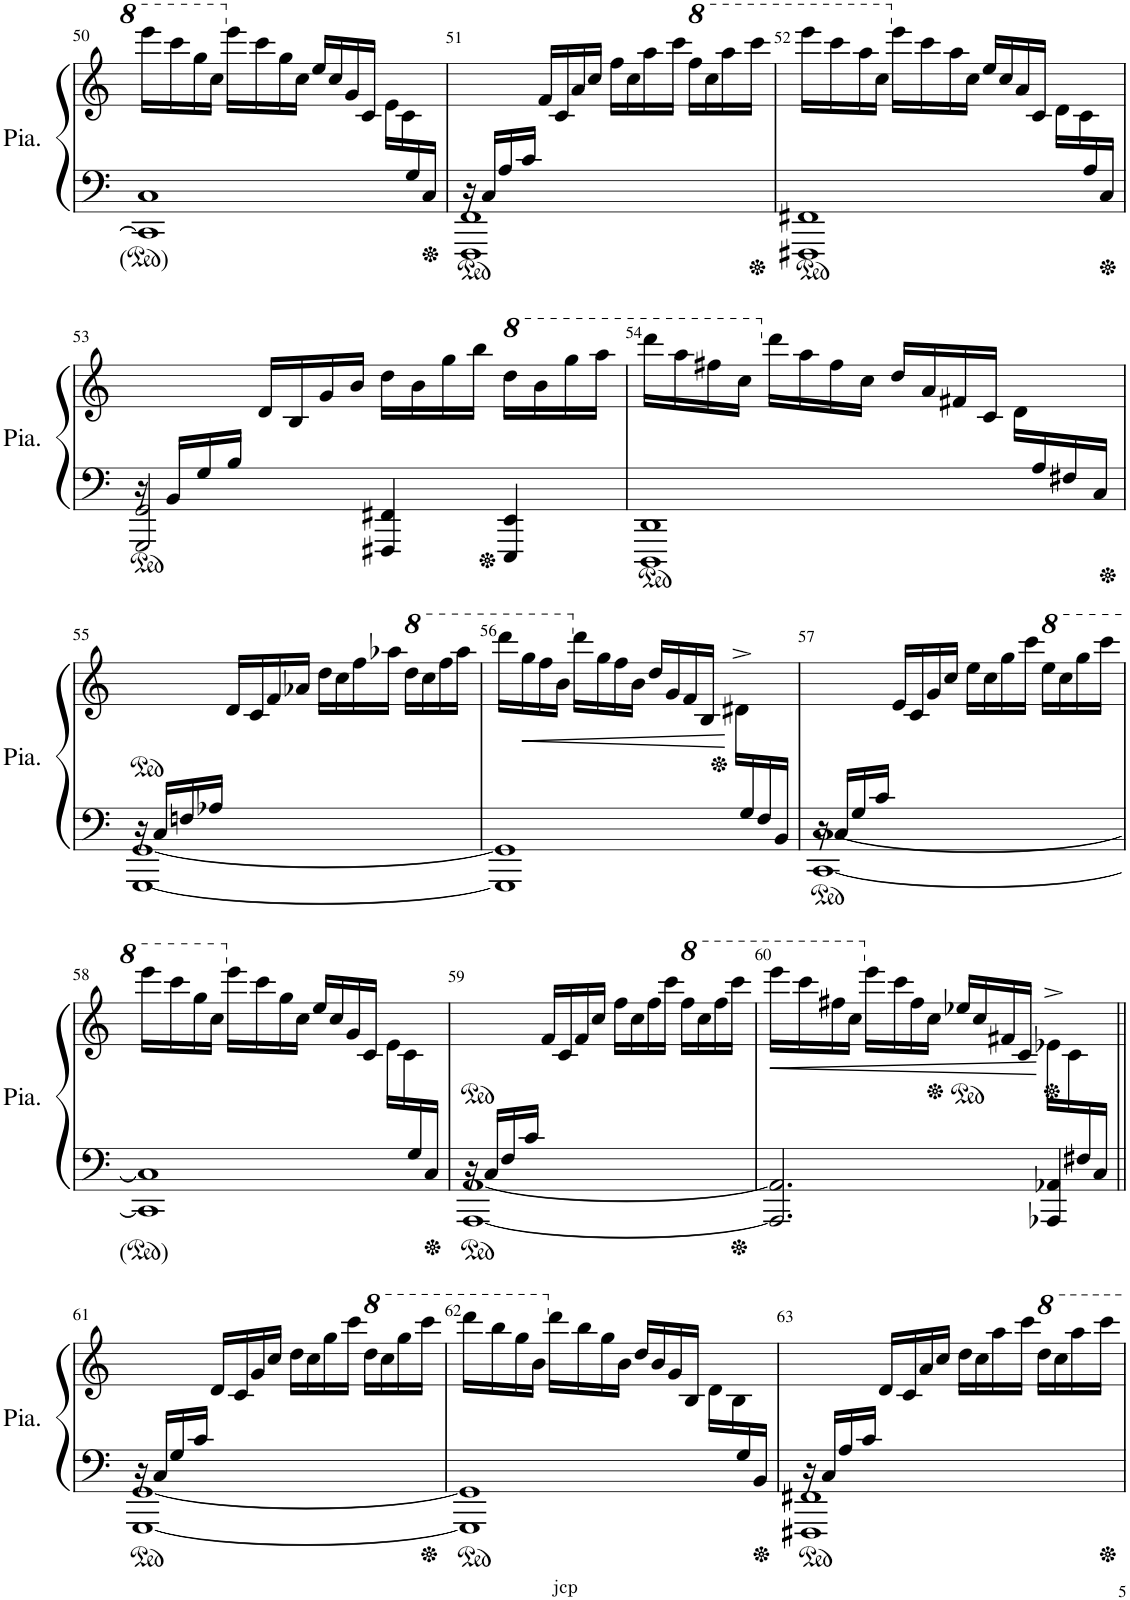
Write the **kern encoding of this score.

**kern	**kern	**dynam
*part1	*part1	*part1
*staff2	*staff1	*staff1/2
*I"Piano	*	*
*I'Pia.	*	*
!!LO:PB:g=z
*clefF4	*clefG2	*
*k[]	*k[]	*
*M4/4	*M4/4	*
*met(c)	*met(c)	*
=50	=50	=50
*^	*	*
2..ryy	1CC] 1C	16eeee\LL	.
.	.	16cccc\	.
.	.	16ggg\	.
.	.	16ccc\JJ	.
.	.	16eee\LL	.
.	.	16ccc\	.
.	.	16gg\	.
.	.	16cc\JJ	.
.	.	16ee/LL	.
.	.	16cc/	.
.	.	16g/	.
.	.	16c/JJ	.
.	.	16e\LL	.
.	.	16c\	.
16G/	.	8ryy	.
16C/JJ	.	.	.
=51	=51	=51	=51
16ryy	1FFF 1FF	16r	.
16C/LL	.	8.ryy	.
16A/	.	.	.
16c/JJ	.	.	.
2.ryy	.	16f/LL	.
.	.	16c/	.
.	.	16a/	.
.	.	16cc/JJ	.
.	.	16ff\LL	.
.	.	16cc\	.
.	.	16aa\	.
.	.	16ccc\JJ	.
*	*	*8va	*
.	.	16fff\LL	.
.	.	16ccc\	.
.	.	16aaa\	.
.	.	16cccc\JJ	.
=52	=52	=52	=52
2..ryy	1FFF#X 1FF#X	16eeee\LL	.
.	.	16cccc\	.
.	.	16aaa\	.
.	.	16ccc\JJ	.
*	*	*X8va	*
.	.	16eee\LL	.
.	.	16ccc\	.
.	.	16aa\	.
.	.	16cc\JJ	.
.	.	16ee/LL	.
.	.	16cc/	.
.	.	16a/	.
.	.	16c/JJ	.
.	.	16d\LL	.
.	.	16c\	.
16A/	.	8ryy	.
16C/JJ	.	.	.
!!LO:LB:g=z
=53	=53	=53	=53
16ryy	2GGG/ 2GG/	16r	.
16BB/LL	.	8.ryy	.
16G/	.	.	.
16B/JJ	.	.	.
2.ryy	.	16d/LL	.
.	.	16B/	.
.	.	16g/	.
.	.	16b/JJ	.
.	4FFF#X/ 4FF#X/	16dd\LL	.
.	.	16b\	.
.	.	16gg\	.
.	.	16bb\JJ	.
*	*	*8va	*
.	4EEE/ 4EE/	16ddd\LL	.
.	.	16bb\	.
.	.	16ggg\	.
.	.	16aaa\JJ	.
=54	=54	=54	=54
16ryy	1DDD 1DD	16dddd\LL	.
.	.	16aaa\	.
.	.	16fff#X\	.
.	.	16ccc\JJ	.
*	*	*X8va	*
.	.	16ddd\LL	.
.	.	16aa\	.
.	.	16ff#\	.
.	.	16cc\JJ	.
.	.	16dd/LL	.
.	.	16a/	.
.	.	16f#X/	.
.	.	16c/JJ	.
.	.	16d\LL	.
16A/	.	8.ryy	.
16F#X/	.	.	.
16C/JJ	.	.	.
!!LO:LB:g=z
=55	=55	=55	=55
*	*	*ped	*
16ryy	[1GGG [<1GG	16r	.
16C/LL	.	8.ryy	.
16Fn/	.	.	.
16A-X/JJ	.	.	.
2.ryy	.	16d/LL	.
.	.	16c/	.
.	.	16f/	.
.	.	16a-X/JJ	.
.	.	16dd\LL	.
.	.	16cc\	.
.	.	16ff\	.
.	.	16aa-X\JJ	.
*	*	*8va	*
.	.	16ddd\LL	.
.	.	16ccc\	.
.	.	16fff\	.
.	.	16aaa-\JJ	.
=56	=56	=56	=56
16ryy	1GGG] 1GG]	16dddd\LL	.
!	!	!	!LO:HP:b
.	.	16ggg\	<
.	.	16fff\	.
.	.	16bb\JJ	.
*	*	*X8va	*
.	.	16ddd\LL	.
.	.	16gg\	.
.	.	16ff\	.
.	.	16b\JJ	.
.	.	16dd/LL	.
.	.	16g/	.
.	.	16f/	.
.	.	16B/JJ	.
*	*	*Xped	*
.	.	16d#X^\LL	[
16G/	.	8.ryy	.
16F/	.	.	.
16BB/JJ	.	.	.
=57	=57	=57	=57
16ryy	[1CC [<1C	16r	.
16C/LL	.	8.ryy	.
16G/	.	.	.
16c/JJ	.	.	.
2.ryy	.	16e/LL	.
.	.	16c/	.
.	.	16g/	.
.	.	16cc/JJ	.
.	.	16ee\LL	.
.	.	16cc\	.
.	.	16gg\	.
.	.	16ccc\JJ	.
*	*	*8va	*
.	.	16eee\LL	.
.	.	16ccc\	.
.	.	16ggg\	.
.	.	16cccc\JJ	.
!!LO:LB:g=z
=58	=58	=58	=58
2..ryy	1CC] 1C]	16eeee\LL	.
.	.	16cccc\	.
.	.	16ggg\	.
.	.	16ccc\JJ	.
*	*	*X8va	*
.	.	16eee\LL	.
.	.	16ccc\	.
.	.	16gg\	.
.	.	16cc\JJ	.
.	.	16ee/LL	.
.	.	16cc/	.
.	.	16g/	.
.	.	16c/JJ	.
.	.	16e\LL	.
.	.	16c\	.
16G/	.	8ryy	.
16C/JJ	.	.	.
=59	=59	=59	=59
*ped	*	*	*
*	*	*ped	*
16ryy	[1AAA [<1AA	16r	.
16C/LL	.	8.ryy	.
16F/	.	.	.
16c/JJ	.	.	.
2.ryy	.	16f/LL	.
.	.	16c/	.
.	.	16f/	.
.	.	16cc/JJ	.
.	.	16ff\LL	.
.	.	16cc\	.
.	.	16ff\	.
.	.	16ccc\JJ	.
*	*	*8va	*
.	.	16fff\LL	.
.	.	16ccc\	.
.	.	16fff\	.
.	.	16cccc\JJ	.
=60	=60	=60	=60
*Xped	*	*	*
!	!	!	!LO:HP:b
2..ryy	2.AAA/] 2.AA/]	16eeee\LL	<
.	.	16cccc\	.
.	.	16fff#X\	.
.	.	16ccc\JJ	.
*	*	*X8va	*
.	.	16eee\LL	.
.	.	16ccc\	.
.	.	16ff#\	.
.	.	16cc\JJ	.
*	*	*Xped	*
*	*	*ped	*
.	.	16ee-X/LL	.
.	.	16cc/	.
.	.	16f#X/	.
.	.	16c/JJ	.
.	4AAA-X/ 4AA-X/	16e-X^\LL	[
*	*	*Xped	*
.	.	16c\	.
16F#X/	.	8ryy	.
16C/JJ	.	.	.
!!LO:LB:g=z
=61||	=61||	=61||	=61||
16ryy	[1GGG [<1GG	16r	.
16C/LL	.	8.ryy	.
16G/	.	.	.
16c/JJ	.	.	.
2.ryy	.	16d/LL	.
.	.	16c/	.
.	.	16g/	.
.	.	16cc/JJ	.
.	.	16dd\LL	.
.	.	16cc\	.
.	.	16gg\	.
.	.	16ccc\JJ	.
*	*	*8va	*
.	.	16ddd\LL	.
.	.	16ccc\	.
.	.	16ggg\	.
.	.	16cccc\JJ	.
=62	=62	=62	=62
2..ryy	1GGG] 1GG]	16dddd\LL	.
.	.	16bbb\	.
.	.	16ggg\	.
.	.	16bb\JJ	.
*	*	*X8va	*
.	.	16ddd\LL	.
.	.	16bb\	.
.	.	16gg\	.
.	.	16b\JJ	.
.	.	16dd/LL	.
.	.	16b/	.
.	.	16g/	.
.	.	16B/JJ	.
.	.	16d\LL	.
.	.	16B\	.
16G/	.	8ryy	.
16BB/JJ	.	.	.
=63	=63	=63	=63
16ryy	1FFF#X 1FF#X	16r	.
16C/LL	.	8.ryy	.
16A/	.	.	.
16c/JJ	.	.	.
2.ryy	.	16d/LL	.
.	.	16c/	.
.	.	16a/	.
.	.	16cc/JJ	.
.	.	16dd\LL	.
.	.	16cc\	.
.	.	16aa\	.
.	.	16ccc\JJ	.
.	.	16ddd\LL	.
.	.	16ccc\	.
.	.	16aaa\	.
.	.	16cccc\JJ	.
*v	*v	*	*
=	=	=
*-	*-	*-
